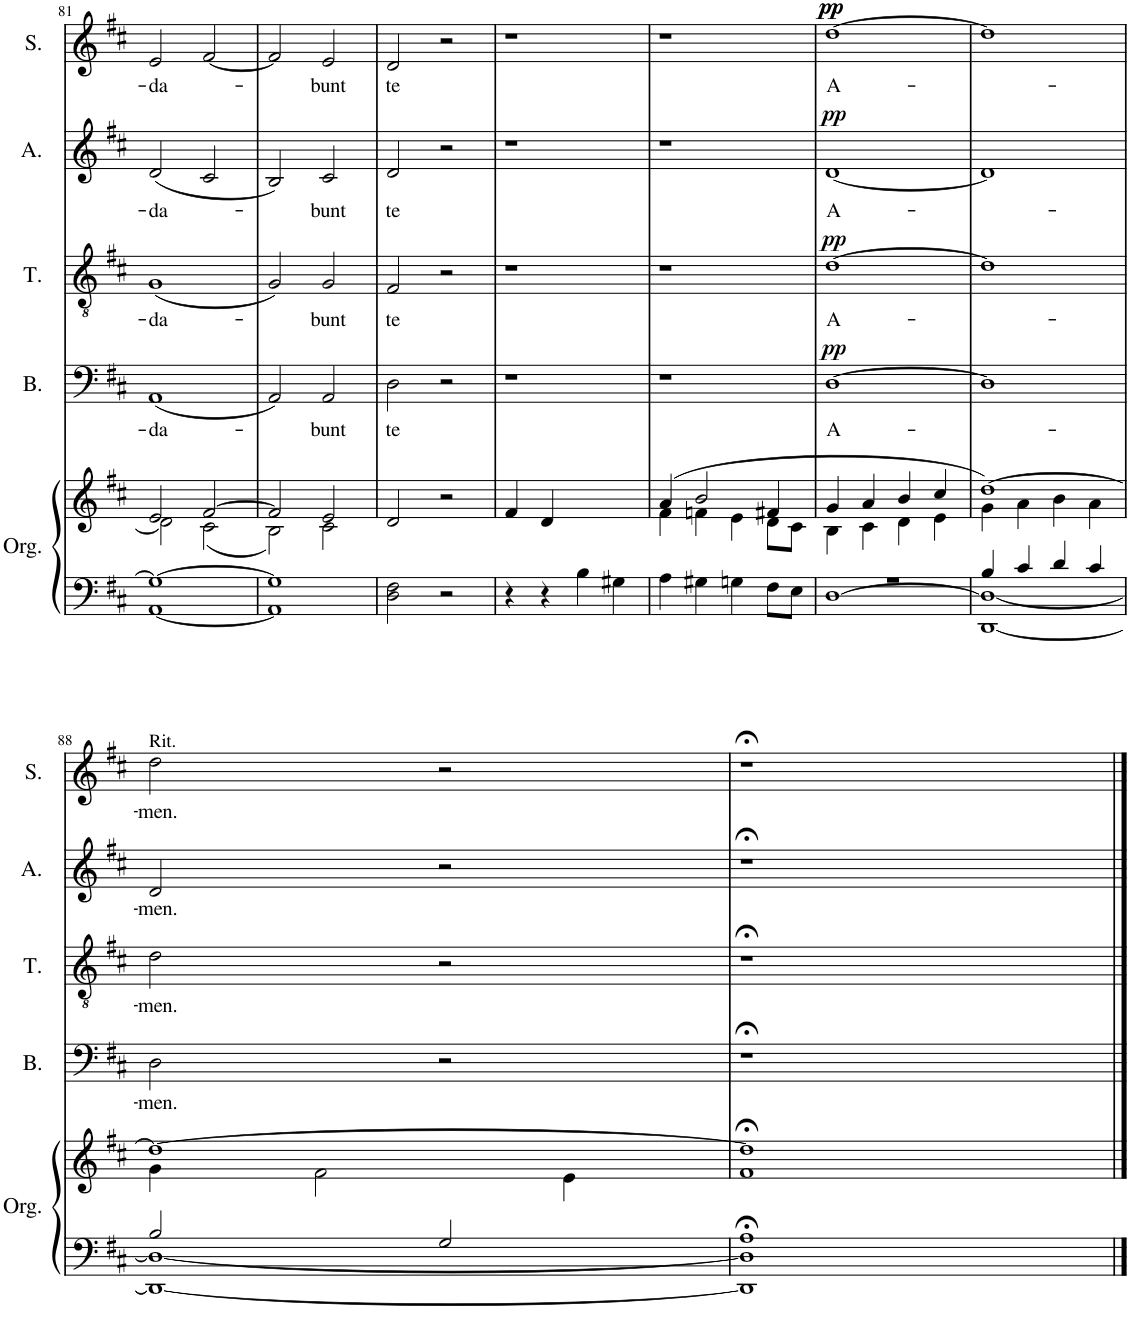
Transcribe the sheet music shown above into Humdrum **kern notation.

**kern	**kern	**kern	**text	**dynam	**kern	**text	**dynam	**kern	**text	**dynam	**kern	**text	**dynam
*part5	*part5	*part4	*part4	*part4	*part3	*part3	*part3	*part2	*part2	*part2	*part1	*part1	*part1
*staff6	*staff5	*staff4	*staff4	*staff4	*staff3	*staff3	*staff3	*staff2	*staff2	*staff2	*staff1	*staff1	*staff1
*I"Orgue	*	*I"Bass	*	*	*I"Ténor	*	*	*I"Alto	*	*	*I"Soprano	*	*
*I'Org.	*	*I'B.	*	*	*I'T.	*	*	*I'A.	*	*	*I'S.	*	*
!!LO:PB:g=z
*clefF4	*clefG2	*clefF4	*	*	*clefGv2	*	*	*clefG2	*	*	*clefG2	*	*
*k[f#c#]	*k[f#c#]	*k[f#c#]	*	*	*k[f#c#]	*	*	*k[f#c#]	*	*	*k[f#c#]	*	*
*D:	*D:	*D:	*	*	*	*	*	*D:	*	*	*D:	*	*
*M4/4	*M4/4	*M4/4	*	*	*M4/4	*	*	*M4/4	*	*	*M4/4	*	*
=81	=81	=81	=81	=81	=81	=81	=81	=81	=81	=81	=81	=81	=81
*^	*^	*	*	*	*	*	*	*	*	*	*	*	*
!	!	!	!	!	!LO:LY:b	!	!	!LO:LY:b	!	!	!LO:LY:b	!	!	!LO:LY:b	!
1G_	[<1AA	2e/	2d\]	(<1AA	-da-	.	(<1G	-da-	.	(<2d/	-da-	.	2e/	-da-	.
.	.	[>2f#/	(<2c#\	.	.	.	.	.	.	2c#/	.	.	[<2f#/	.	.
=82	=82	=82	=82	=82	=82	=82	=82	=82	=82	=82	=82	=82	=82	=82	=82
1G]	1AA]	2f#/]	2B\)	2AA/)	.	.	2G/)	.	.	2B/)	.	.	2f#/]	.	.
!	!	!	!	!	!LO:LY:b	!	!	!LO:LY:b	!	!	!LO:LY:b	!	!	!LO:LY:b	!
.	.	2e/	2c#\	2AA/	-bunt	.	2G/	-bunt	.	2c#/	-bunt	.	2e/	-bunt	.
*v	*v	*	*	*	*	*	*	*	*	*	*	*	*	*	*
=83	=83	=83	=83	=83	=83	=83	=83	=83	=83	=83	=83	=83	=83	=83
!	!	!	!	!LO:LY:b	!	!	!LO:LY:b	!	!	!LO:LY:b	!	!	!LO:LY:b	!
*	*v	*v	*	*	*	*	*	*	*	*	*	*	*	*
2D\ 2F#\	2d/	2D\	te	.	2F#/	te	.	2d/	te	.	2d/	te	.
2r	2r	2r	.	.	2r	.	.	2r	.	.	2r	.	.
=84	=84	=84	=84	=84	=84	=84	=84	=84	=84	=84	=84	=84	=84
*	*^	*	*	*	*	*	*	*	*	*	*	*	*
4r	1ryy	4f#/	1r	.	.	1r	.	.	1r	.	.	1r	.	.
4r	.	4d/	.	.	.	.	.	.	.	.	.	.	.	.
4B\	.	2ryy	.	.	.	.	.	.	.	.	.	.	.	.
4G#X\	.	.	.	.	.	.	.	.	.	.	.	.	.	.
=85	=85	=85	=85	=85	=85	=85	=85	=85	=85	=85	=85	=85	=85	=85
4A\	(>4a/	4f#\	1r	.	.	1r	.	.	1r	.	.	1r	.	.
4G#X\	2b/	4fn\	.	.	.	.	.	.	.	.	.	.	.	.
4Gn\	.	4e\	.	.	.	.	.	.	.	.	.	.	.	.
8F#\L	4f#X/	8d\L	.	.	.	.	.	.	.	.	.	.	.	.
8E\J	.	8c#\J	.	.	.	.	.	.	.	.	.	.	.	.
=86	=86	=86	=86	=86	=86	=86	=86	=86	=86	=86	=86	=86	=86	=86
*^	*	*	*	*	*	*	*	*	*	*	*	*	*	*
!	!	!	!	!	!LO:LY:b	!LO:DY:a	!	!LO:LY:b	!LO:DY:a	!	!LO:LY:b	!LO:DY:a	!	!LO:LY:b	!LO:DY:a
!	!	!	!	!	!	!	!	!	!	!	!	!	!	!	!LO:DY:n=1:a
1r	[>1D	4g/	4B\	[>1D	A-	pp	[>1d	A-	pp	[<1d	A-	pp	[>1dd	A-	pp pp
.	.	4a/	4c#\	.	.	.	.	.	.	.	.	.	.	.	.
.	.	4b/	4d\	.	.	.	.	.	.	.	.	.	.	.	.
.	.	4cc#/	4e\	.	.	.	.	.	.	.	.	.	.	.	.
=87	=87	=87	=87	=87	=87	=87	=87	=87	=87	=87	=87	=87	=87	=87	=87
4B/	[<1DD 1D_	[>1dd)	4g\	1D]	.	.	1d]	.	.	1d]	.	.	1dd]	.	.
4c#/	.	.	4a\	.	.	.	.	.	.	.	.	.	.	.	.
4d/	.	.	4b\	.	.	.	.	.	.	.	.	.	.	.	.
4c#/	.	.	4a\	.	.	.	.	.	.	.	.	.	.	.	.
!!LO:LB:g=z
=88	=88	=88	=88	=88	=88	=88	=88	=88	=88	=88	=88	=88	=88	=88	=88
!	!	!	!	!	!	!	!	!	!	!	!	!	!LO:TX:a:t=Rit.	!	!
!	!	!	!	!	!LO:LY:b	!	!	!LO:LY:b	!	!	!LO:LY:b	!	!	!LO:LY:b	!
2B/	1DD_ 1D_	1dd_	4g\	2D\	-men.	.	2d\	-men.	.	2d/	-men.	.	2dd\	-men.	.
.	.	.	2f#\	.	.	.	.	.	.	.	.	.	.	.	.
2G/	.	.	.	2r	.	.	2r	.	.	2r	.	.	2r	.	.
.	.	.	4e\	.	.	.	.	.	.	.	.	.	.	.	.
=89	=89	=89	=89	=89	=89	=89	=89	=89	=89	=89	=89	=89	=89	=89	=89
1A;<	1DD] 1D]	1dd;<]	1f#	1r;<	.	.	1r;<	.	.	1r;<	.	.	1r;<	.	.
*v	*v	*	*	*	*	*	*	*	*	*	*	*	*	*	*
*	*v	*v	*	*	*	*	*	*	*	*	*	*	*	*
==	==	==	==	==	==	==	==	==	==	==	==	==	==
*-	*-	*-	*-	*-	*-	*-	*-	*-	*-	*-	*-	*-	*-
